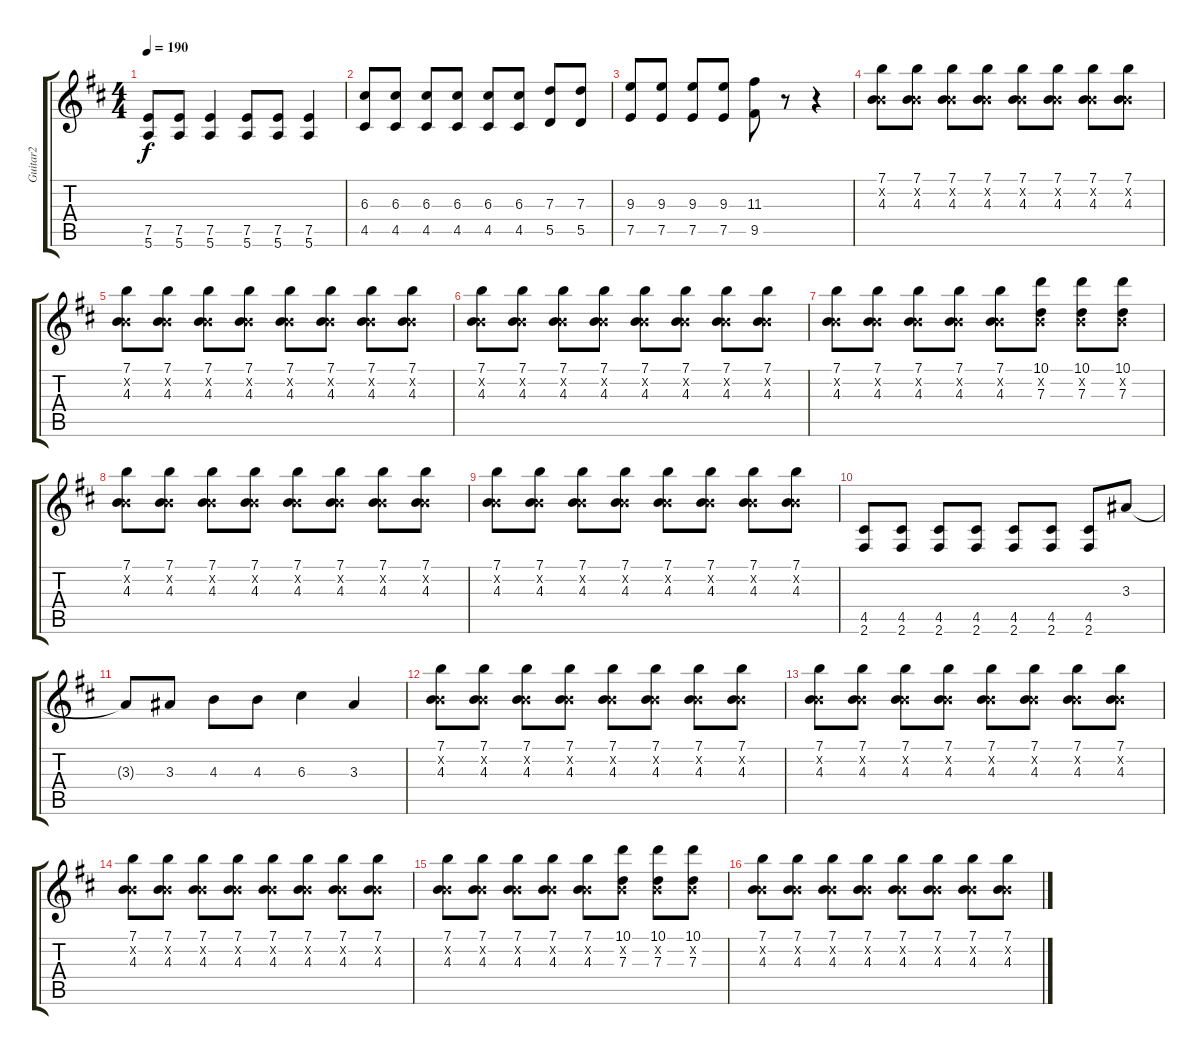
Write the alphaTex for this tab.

\track ("Guitar2" "Guitar2") {instrument distortionguitar}
\staff {score tabs}
\tuning (E4 B3 G3 D3 A2 E2) {hide}
\ts (4 4)
\tempo 190
\clef g2
\ks d
(7.5 5.6).8{dy f} (7.5 5.6).8 (7.5 5.6).4 (7.5 5.6).8 (7.5 5.6).8 (7.5 5.6).4 |
(6.3 4.5).8 (6.3 4.5).8 (6.3 4.5).8 (6.3 4.5).8 (6.3 4.5).8 (6.3 4.5).8 (7.3 5.5).8 (7.3 5.5).8 |
(9.3 7.5).8 (9.3 7.5).8 (9.3 7.5).8 (9.3 7.5).8 (11.3 9.5).8 r.8 r.4 |
(7.1 0.2{x} 4.3).8 (7.1 0.2{x} 4.3).8 (7.1 0.2{x} 4.3).8 (7.1 0.2{x} 4.3).8 (7.1 0.2{x} 4.3).8 (7.1 0.2{x} 4.3).8 (7.1 0.2{x} 4.3).8 (7.1 0.2{x} 4.3).8 |
(7.1 0.2{x} 4.3).8 (7.1 0.2{x} 4.3).8 (7.1 0.2{x} 4.3).8 (7.1 0.2{x} 4.3).8 (7.1 0.2{x} 4.3).8 (7.1 0.2{x} 4.3).8 (7.1 0.2{x} 4.3).8 (7.1 0.2{x} 4.3).8 |
(7.1 0.2{x} 4.3).8 (7.1 0.2{x} 4.3).8 (7.1 0.2{x} 4.3).8 (7.1 0.2{x} 4.3).8 (7.1 0.2{x} 4.3).8 (7.1 0.2{x} 4.3).8 (7.1 0.2{x} 4.3).8 (7.1 0.2{x} 4.3).8 |
(7.1 0.2{x} 4.3).8 (7.1 0.2{x} 4.3).8 (7.1 0.2{x} 4.3).8 (7.1 0.2{x} 4.3).8 (7.1 0.2{x} 4.3).8 (10.1 0.2{x} 7.3).8 (10.1 0.2{x} 7.3).8 (10.1 0.2{x} 7.3).8 |
(7.1 0.2{x} 4.3).8 (7.1 0.2{x} 4.3).8 (7.1 0.2{x} 4.3).8 (7.1 0.2{x} 4.3).8 (7.1 0.2{x} 4.3).8 (7.1 0.2{x} 4.3).8 (7.1 0.2{x} 4.3).8 (7.1 0.2{x} 4.3).8 |
(7.1 0.2{x} 4.3).8 (7.1 0.2{x} 4.3).8 (7.1 0.2{x} 4.3).8 (7.1 0.2{x} 4.3).8 (7.1 0.2{x} 4.3).8 (7.1 0.2{x} 4.3).8 (7.1 0.2{x} 4.3).8 (7.1 0.2{x} 4.3).8 |
(4.5 2.6).8 (4.5 2.6).8 (4.5 2.6).8 (4.5 2.6).8 (4.5 2.6).8 (4.5 2.6).8 (4.5 2.6).8 3.3.8 |
3.3{t}.8 3.3.8 4.3.8 4.3.8 6.3.4 3.3.4 |
(7.1 0.2{x} 4.3).8 (7.1 0.2{x} 4.3).8 (7.1 0.2{x} 4.3).8 (7.1 0.2{x} 4.3).8 (7.1 0.2{x} 4.3).8 (7.1 0.2{x} 4.3).8 (7.1 0.2{x} 4.3).8 (7.1 0.2{x} 4.3).8 |
(7.1 0.2{x} 4.3).8 (7.1 0.2{x} 4.3).8 (7.1 0.2{x} 4.3).8 (7.1 0.2{x} 4.3).8 (7.1 0.2{x} 4.3).8 (7.1 0.2{x} 4.3).8 (7.1 0.2{x} 4.3).8 (7.1 0.2{x} 4.3).8 |
(7.1 0.2{x} 4.3).8 (7.1 0.2{x} 4.3).8 (7.1 0.2{x} 4.3).8 (7.1 0.2{x} 4.3).8 (7.1 0.2{x} 4.3).8 (7.1 0.2{x} 4.3).8 (7.1 0.2{x} 4.3).8 (7.1 0.2{x} 4.3).8 |
(7.1 0.2{x} 4.3).8 (7.1 0.2{x} 4.3).8 (7.1 0.2{x} 4.3).8 (7.1 0.2{x} 4.3).8 (7.1 0.2{x} 4.3).8 (10.1 0.2{x} 7.3).8 (10.1 0.2{x} 7.3).8 (10.1 0.2{x} 7.3).8 |
(7.1 0.2{x} 4.3).8 (7.1 0.2{x} 4.3).8 (7.1 0.2{x} 4.3).8 (7.1 0.2{x} 4.3).8 (7.1 0.2{x} 4.3).8 (7.1 0.2{x} 4.3).8 (7.1 0.2{x} 4.3).8 (7.1 0.2{x} 4.3).8
